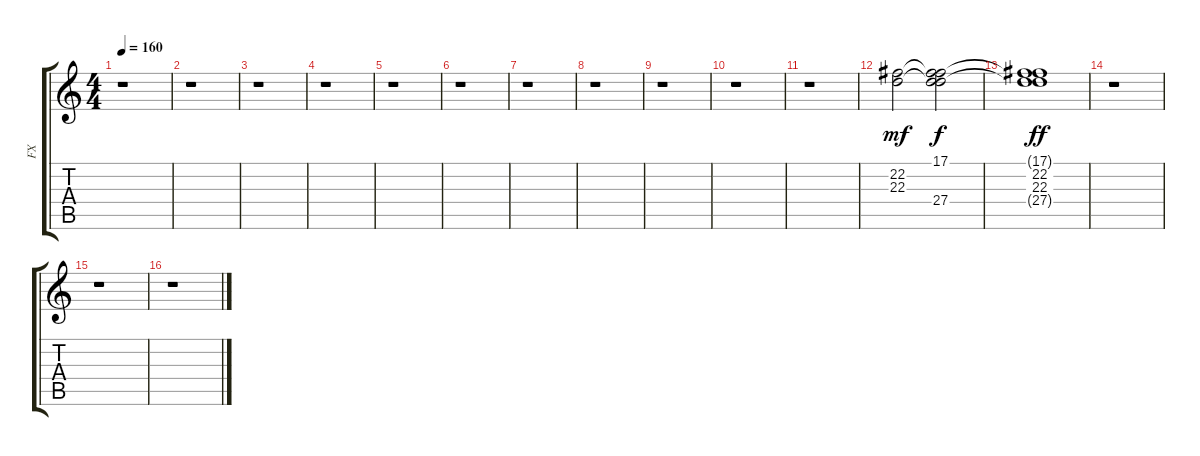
\track ("FX" "FX") {instrument lead3calliope}
\staff {score tabs}
\tuning (Db4 Ab3 E3 B2 Gb2 B1) {hide}
\ts (4 4)
\tempo 160
\clef g2
\ks c
r.1{dy fff} |
r.1 |
r.1 |
r.1 |
r.1 |
r.1 |
r.1 |
r.1 |
r.1 |
r.1 |
r.1 |
(22.2 22.3).2{dy mf instrument reversecymbal} (17.1 22.2{t} 22.3{t} 27.4).2{dy f} |
(17.1{t} 22.2 22.3 27.4{t}).1{dy ff} |
r.1 |
r.1 |
r.1
